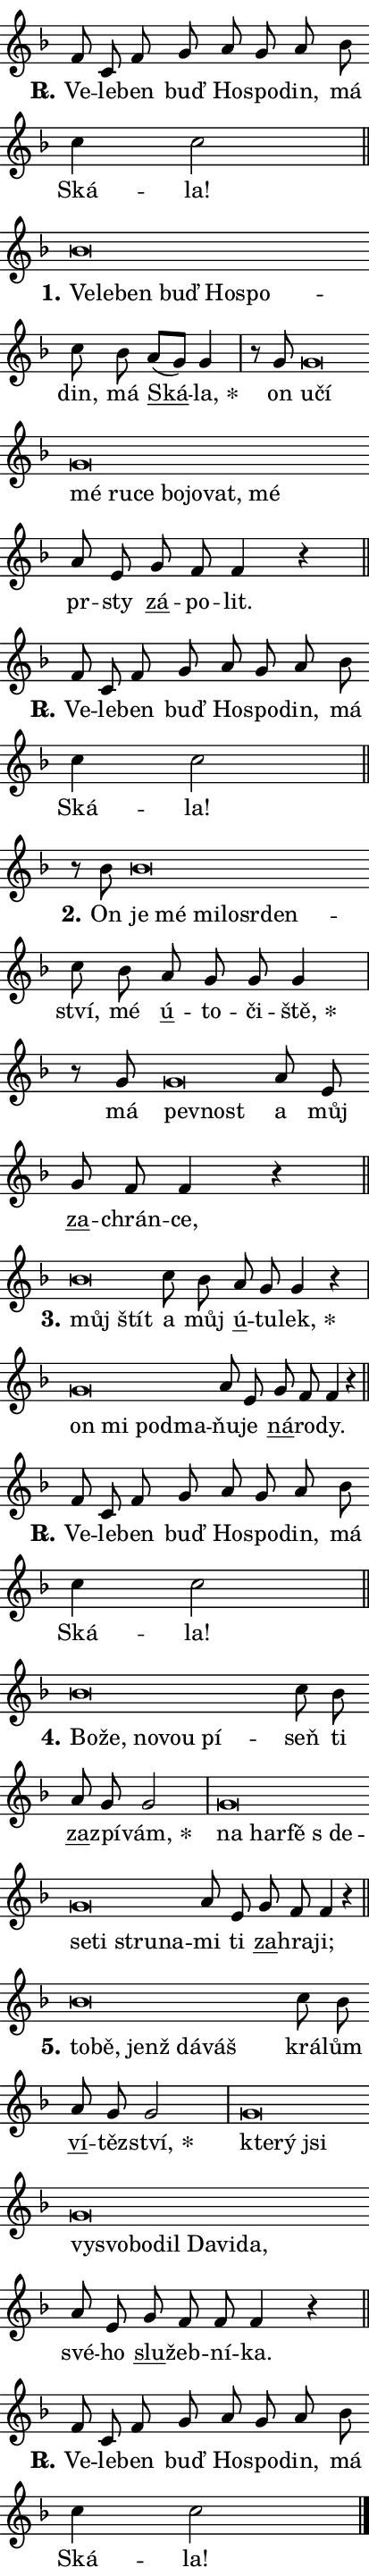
\version "2.22.1"
\header { tagline = "" }
\paper {
  indent = 0\cm
  top-margin = 0\cm
  right-margin = 0\cm
  bottom-margin = 0\cm
  left-margin = 0\cm
  paper-width = 7\cm
  page-breaking = #ly:one-page-breaking
  system-system-spacing.basic-distance = #11
  score-system-spacing.basic-distance = #11.3
  ragged-last = ##f
}


%% Author: Thomas Morley
%% https://lists.gnu.org/archive/html/lilypond-user/2020-05/msg00002.html
#(define (line-position grob)
"Returns position of @var[grob} in current system:
   @code{'start}, if at first time-step
   @code{'end}, if at last time-step
   @code{'middle} otherwise
"
  (let* ((col (ly:item-get-column grob))
         (ln (ly:grob-object col 'left-neighbor))
         (rn (ly:grob-object col 'right-neighbor))
         (col-to-check-left (if (ly:grob? ln) ln col))
         (col-to-check-right (if (ly:grob? rn) rn col))
         (break-dir-left
           (and
             (ly:grob-property col-to-check-left 'non-musical #f)
             (ly:item-break-dir col-to-check-left)))
         (break-dir-right
           (and
             (ly:grob-property col-to-check-right 'non-musical #f)
             (ly:item-break-dir col-to-check-right))))
        (cond ((eqv? 1 break-dir-left) 'start)
              ((eqv? -1 break-dir-right) 'end)
              (else 'middle))))

#(define (tranparent-at-line-position vctor)
  (lambda (grob)
  "Relying on @code{line-position} select the relevant enry from @var{vctor}.
Used to determine transparency,"
    (case (line-position grob)
      ((end) (not (vector-ref vctor 0)))
      ((middle) (not (vector-ref vctor 1)))
      ((start) (not (vector-ref vctor 2))))))

noteHeadBreakVisibility =
#(define-music-function (break-visibility)(vector?)
"Makes @code{NoteHead}s transparent relying on @var{break-visibility}"
#{
  \override NoteHead.transparent =
    #(tranparent-at-line-position break-visibility)
#})

#(define delete-ledgers-for-transparent-note-heads
  (lambda (grob)
    "Reads whether a @code{NoteHead} is transparent.
If so this @code{NoteHead} is removed from @code{'note-heads} from
@var{grob}, which is supposed to be @code{LedgerLineSpanner}.
As a result ledgers are not printed for this @code{NoteHead}"
    (let* ((nhds-array (ly:grob-object grob 'note-heads))
           (nhds-list
             (if (ly:grob-array? nhds-array)
                 (ly:grob-array->list nhds-array)
                 '()))
           ;; Relies on the transparent-property being done before
           ;; Staff.LedgerLineSpanner.after-line-breaking is executed.
           ;; This is fragile ...
           (to-keep
             (remove
               (lambda (nhd)
                 (ly:grob-property nhd 'transparent #f))
               nhds-list)))
      ;; TODO find a better method to iterate over grob-arrays, similiar
      ;; to filter/remove etc for lists
      ;; For now rebuilt from scratch
      (set! (ly:grob-object grob 'note-heads)  '())
      (for-each
        (lambda (nhd)
          (ly:pointer-group-interface::add-grob grob 'note-heads nhd))
        to-keep))))

hideNotes = {
  \noteHeadBreakVisibility #begin-of-line-visible
}
unHideNotes = {
  \noteHeadBreakVisibility #all-visible
}

% work-around for resetting accidentals
% https://lilypond.org/doc/v2.23/Documentation/notation/displaying-rhythms#unmetered-music
cadenzaMeasure = {
  \cadenzaOff
  \partial 1024 s1024
  \cadenzaOn
}

#(define-markup-command (accent layout props text) (markup?)
  "Underline accented syllable"
  (interpret-markup layout props
    #{\markup \override #'(offset . 4.3) \underline { #text }#}))

responsum = \markup \concat {
  "R" \hspace #-1.05 \path #0.1 #'((moveto 0 0.07) (lineto 0.9 0.8)) \hspace #0.05 "."
}

\layout {
    \context {
        \Staff
        \remove "Time_signature_engraver"
        \override LedgerLineSpanner.after-line-breaking = #delete-ledgers-for-transparent-note-heads
    }
    \context {
        \Voice {
            \override NoteHead.output-attributes = #'((class . "notehead"))
            \override Hairpin.height = #0.55
        }
    }
    \context {
        \Lyrics {
            \override StanzaNumber.output-attributes = #'((class . "stanzanumber"))
            \override LyricSpace.minimum-distance = #0.9
            \override LyricText.font-name = #"TeX Gyre Schola"
            \override LyricText.font-size = 1
            \override StanzaNumber.font-name = #"TeX Gyre Schola Bold"
            \override StanzaNumber.font-size = 1
        }
    }
}

% magnetic-lyrics.ily
%
%   written by
%     Jean Abou Samra <jean@abou-samra.fr>
%     Werner Lemberg <wl@gnu.org>
%
%   adapted by
%     Jiri Hon <jiri.hon@gmail.com>
%
% Version 2022-Apr-15

% https://www.mail-archive.com/lilypond-user@gnu.org/msg149350.html

#(define (Left_hyphen_pointer_engraver context)
   "Collect syllable-hyphen-syllable occurrences in lyrics and store
them in properties.  This engraver only looks to the left.  For
example, if the lyrics input is @code{foo -- bar}, it does the
following.

@itemize @bullet
@item
Set the @code{text} property of the @code{LyricHyphen} grob between
@q{foo} and @q{bar} to @code{foo}.

@item
Set the @code{left-hyphen} property of the @code{LyricText} grob with
text @q{foo} to the @code{LyricHyphen} grob between @q{foo} and
@q{bar}.
@end itemize

Use this auxiliary engraver in combination with the
@code{lyric-@/text::@/apply-@/magnetic-@/offset!} hook."
   (let ((hyphen #f)
         (text #f))
     (make-engraver
      (acknowledgers
       ((lyric-syllable-interface engraver grob source-engraver)
        (set! text grob)))
      (end-acknowledgers
       ((lyric-hyphen-interface engraver grob source-engraver)
        ;(when (not (grob::has-interface grob 'lyric-space-interface))
          (set! hyphen grob)));)
      ((stop-translation-timestep engraver)
       (when (and text hyphen)
         (ly:grob-set-object! text 'left-hyphen hyphen))
       (set! text #f)
       (set! hyphen #f)))))

#(define (lyric-text::apply-magnetic-offset! grob)
   "If the space between two syllables is less than the value in
property @code{LyricText@/.details@/.squash-threshold}, move the right
syllable to the left so that it gets concatenated with the left
syllable.

Use this function as a hook for
@code{LyricText@/.after-@/line-@/breaking} if the
@code{Left_@/hyphen_@/pointer_@/engraver} is active."
   (let ((hyphen (ly:grob-object grob 'left-hyphen #f)))
     (when hyphen
       (let ((left-text (ly:spanner-bound hyphen LEFT)))
         (when (grob::has-interface left-text 'lyric-syllable-interface)
           (let* ((common (ly:grob-common-refpoint grob left-text X))
                  (this-x-ext (ly:grob-extent grob common X))
                  (left-x-ext
                   (begin
                     ;; Trigger magnetism for left-text.
                     (ly:grob-property left-text 'after-line-breaking)
                     (ly:grob-extent left-text common X)))
                  ;; `delta` is the gap width between two syllables.
                  (delta (- (interval-start this-x-ext)
                            (interval-end left-x-ext)))
                  (details (ly:grob-property grob 'details))
                  (threshold (assoc-get 'squash-threshold details 0.2)))
             (when (< delta threshold)
               (let* (;; We have to manipulate the input text so that
                      ;; ligatures crossing syllable boundaries are not
                      ;; disabled.  For languages based on the Latin
                      ;; script this is essentially a beautification.
                      ;; However, for non-Western scripts it can be a
                      ;; necessity.
                      (lt (ly:grob-property left-text 'text))
                      (rt (ly:grob-property grob 'text))
                      (is-space (grob::has-interface hyphen 'lyric-space-interface))
                      (space (if is-space " " ""))
                      (space-markup (grob-interpret-markup grob " "))
                      (space-size (interval-length (ly:stencil-extent space-markup X)))
                      (extra-delta (if is-space space-size 0))
                      ;; Append new syllable.
                      (ltrt-space (if (and (string? lt) (string? rt))
                                (string-append lt space rt)
                                (make-concat-markup (list lt space rt))))
                      ;; Right-align `ltrt` to the right side.
                      (ltrt-space-markup (grob-interpret-markup
                               grob
                               (make-translate-markup
                                (cons (interval-length this-x-ext) 0)
                                (make-right-align-markup ltrt-space)))))
                 (begin
                   ;; Don't print `left-text`.
                   (ly:grob-set-property! left-text 'stencil #f)
                   ;; Set text and stencil (which holds all collected
                   ;; syllables so far) and shift it to the left.
                   (ly:grob-set-property! grob 'text ltrt-space)
                   (ly:grob-set-property! grob 'stencil ltrt-space-markup)
                   (ly:grob-translate-axis! grob (- (- delta extra-delta)) X))))))))))


#(define (lyric-hyphen::displace-bounds-first grob)
   ;; Make very sure this callback isn't triggered too early.
   (let ((left (ly:spanner-bound grob LEFT))
         (right (ly:spanner-bound grob RIGHT)))
     (ly:grob-property left 'after-line-breaking)
     (ly:grob-property right 'after-line-breaking)
     (ly:lyric-hyphen::print grob)))

squashThreshold = #0.4

\layout {
  \context {
    \Lyrics
    \consists #Left_hyphen_pointer_engraver
    \override LyricText.after-line-breaking =
      #lyric-text::apply-magnetic-offset!
    \override LyricHyphen.stencil = #lyric-hyphen::displace-bounds-first
    \override LyricText.details.squash-threshold = \squashThreshold
    \override LyricHyphen.minimum-distance = 0
    \override LyricHyphen.minimum-length = \squashThreshold
  }
}

squash = \override LyricText.details.squash-threshold = 9999
unSquash = \override LyricText.details.squash-threshold = \squashThreshold

left = \override LyricText.self-alignment-X = #LEFT
unLeft = \revert LyricText.self-alignment-X

starOffset = #(lambda (grob) 
                (let ((x_offset (ly:self-alignment-interface::aligned-on-x-parent grob)))
                  (if (= x_offset 0) 0 (+ x_offset 1.2))))

star = #(define-music-function (syllable)(string?)
"Append star separator at the end of a syllable"
#{
  \once \override LyricText.X-offset = #starOffset
  \lyricmode { \markup {
    #syllable
    \override #'((font-name . "TeX Gyre Schola Bold")) \hspace #0.2 \lower #0.65 \larger "*"
  } }
#})

starAccent = #(define-music-function (syllable)(string?)
"Append star separator at the end of a syllable and make accent"
#{
  \once \override LyricText.X-offset = #starOffset
  \lyricmode { \markup {
    \accent #syllable
    \override #'((font-name . "TeX Gyre Schola Bold")) \hspace #0.2 \lower #0.65 \larger "*"
  } }
#})

breath = #(define-music-function (syllable)(string?)
"Append breathing indicator at the end of a syllable"
#{
  \lyricmode { \markup { #syllable "+" } }
#})

optionalBreath = #(define-music-function (syllable)(string?)
"Append optional breathing indicator at the end of a syllable"
#{
  \lyricmode { \markup { #syllable "(+)" } }
#})


\score {
    <<
        \new Voice = "melody" { \cadenzaOn \key f \major \relative { f'8 c f g \bar "" a g a bes \bar "" c4 c2 \cadenzaMeasure \bar "||" \break } }
        \new Lyrics \lyricsto "melody" { \lyricmode { \set stanza = \responsum
Ve -- le -- ben buď Ho -- spo -- din, má Ská -- la! } }
    >>
    \layout {}
}

\score {
    <<
        \new Voice = "melody" { \cadenzaOn \key f \major \relative { bes'\breve*1/16 \hideNotes \breve*1/16 \bar "" \breve*1/16 \bar "" \breve*1/16 \bar "" \breve*1/16 \breve*1/16 \bar "" \unHideNotes c8 bes \bar "" a[( g)] g4 \cadenzaMeasure \bar "|" r8 g8 g\breve*1/16 \hideNotes \breve*1/16 \bar "" \breve*1/16 \bar "" \breve*1/16 \bar "" \breve*1/16 \bar "" \breve*1/16 \bar "" \breve*1/16 \bar "" \breve*1/16 \breve*1/16 \bar "" \unHideNotes a8 e \bar "" g f f4 r \cadenzaMeasure \bar "||" \break } }
        \new Lyrics \lyricsto "melody" { \lyricmode { \set stanza = "1."
\left Ve -- \squash le -- ben buď Ho -- spo -- \unLeft \unSquash din, má \markup \accent Ská -- \star la, on \left u -- \squash čí mé ru -- ce bo -- jo -- vat, mé \unLeft \unSquash pr -- sty \markup \accent zá -- po -- lit. } }
    >>
    \layout {}
}

\score {
    <<
        \new Voice = "melody" { \cadenzaOn \key f \major \relative { f'8 c f g \bar "" a g a bes \bar "" c4 c2 \cadenzaMeasure \bar "||" \break } }
        \new Lyrics \lyricsto "melody" { \lyricmode { \set stanza = \responsum
Ve -- le -- ben buď Ho -- spo -- din, má Ská -- la! } }
    >>
    \layout {}
}

\score {
    <<
        \new Voice = "melody" { \cadenzaOn \key f \major \relative { r8 bes'8 bes\breve*1/16 \hideNotes \breve*1/16 \bar "" \breve*1/16 \bar "" \breve*1/16 \bar "" \breve*1/16 \breve*1/16 \bar "" \unHideNotes c8 bes \bar "" a g g g4 \cadenzaMeasure \bar "|" r8 g8 g\breve*1/16 \hideNotes \breve*1/16 \bar "" \unHideNotes a8 e \bar "" g f f4 r \cadenzaMeasure \bar "||" \break } }
        \new Lyrics \lyricsto "melody" { \lyricmode { \set stanza = "2."
On \left je \squash mé mi -- lo -- sr -- den -- \unLeft \unSquash ství, mé \markup \accent ú -- to -- či -- \star ště, má \left pev -- \squash nost \unLeft \unSquash a můj \markup \accent za -- chrán -- ce, } }
    >>
    \layout {}
}

\score {
    <<
        \new Voice = "melody" { \cadenzaOn \key f \major \relative { bes'\breve*1/16 \hideNotes \breve*1/16 \bar "" \unHideNotes c8 bes \bar "" a g g4 r \cadenzaMeasure \bar "|" g\breve*1/16 \hideNotes \breve*1/16 \bar "" \breve*1/16 \breve*1/16 \bar "" \unHideNotes a8 e \bar "" g f f4 r \cadenzaMeasure \bar "||" \break } }
        \new Lyrics \lyricsto "melody" { \lyricmode { \set stanza = "3."
\left můj \squash štít \unLeft \unSquash a můj \markup \accent ú -- tu -- \star lek, \left on \squash mi pod -- ma -- \unLeft \unSquash ňu -- je \markup \accent ná -- ro -- dy. } }
    >>
    \layout {}
}

\score {
    <<
        \new Voice = "melody" { \cadenzaOn \key f \major \relative { f'8 c f g \bar "" a g a bes \bar "" c4 c2 \cadenzaMeasure \bar "||" \break } }
        \new Lyrics \lyricsto "melody" { \lyricmode { \set stanza = \responsum
Ve -- le -- ben buď Ho -- spo -- din, má Ská -- la! } }
    >>
    \layout {}
}

\score {
    <<
        \new Voice = "melody" { \cadenzaOn \key f \major \relative { bes'\breve*1/16 \hideNotes \breve*1/16 \bar "" \breve*1/16 \bar "" \breve*1/16 \breve*1/16 \bar "" \unHideNotes c8 bes \bar "" a g g2 \cadenzaMeasure \bar "|" g\breve*1/16 \hideNotes \breve*1/16 \bar "" \breve*1/16 \bar "" \breve*1/16 \bar "" \breve*1/16 \bar "" \breve*1/16 \bar "" \breve*1/16 \breve*1/16 \bar "" \unHideNotes a8 e \bar "" g f f4 r \cadenzaMeasure \bar "||" \break } }
        \new Lyrics \lyricsto "melody" { \lyricmode { \set stanza = "4."
\left Bo -- \squash že, no -- vou pí -- \unLeft \unSquash seň ti \markup \accent za -- zpí -- \star vám, \left na \squash har -- fě "s de" -- se -- ti stru -- na -- \unLeft \unSquash mi ti \markup \accent za -- hra -- ji; } }
    >>
    \layout {}
}

\score {
    <<
        \new Voice = "melody" { \cadenzaOn \key f \major \relative { bes'\breve*1/16 \hideNotes \breve*1/16 \bar "" \breve*1/16 \bar "" \breve*1/16 \breve*1/16 \bar "" \unHideNotes c8 bes \bar "" a g g2 \cadenzaMeasure \bar "|" g\breve*1/16 \hideNotes \breve*1/16 \bar "" \breve*1/16 \bar "" \breve*1/16 \bar "" \breve*1/16 \bar "" \breve*1/16 \bar "" \breve*1/16 \bar "" \breve*1/16 \bar "" \breve*1/16 \breve*1/16 \bar "" \unHideNotes a8 e \bar "" g f f f4 r \cadenzaMeasure \bar "||" \break } }
        \new Lyrics \lyricsto "melody" { \lyricmode { \set stanza = "5."
\left to -- \squash bě, jenž dá -- váš \unLeft \unSquash krá -- lům \markup \accent ví -- těz -- \star ství, \left kte -- \squash rý jsi vy -- svo -- bo -- dil Da -- vi -- da, \unLeft \unSquash své -- ho \markup \accent slu -- žeb -- ní -- ka. } }
    >>
    \layout {}
}

\score {
    <<
        \new Voice = "melody" { \cadenzaOn \key f \major \relative { f'8 c f g \bar "" a g a bes \bar "" c4 c2 \cadenzaMeasure \bar "||" \break } \bar "|." }
        \new Lyrics \lyricsto "melody" { \lyricmode { \set stanza = \responsum
Ve -- le -- ben buď Ho -- spo -- din, má Ská -- la! } }
    >>
    \layout {}
}
